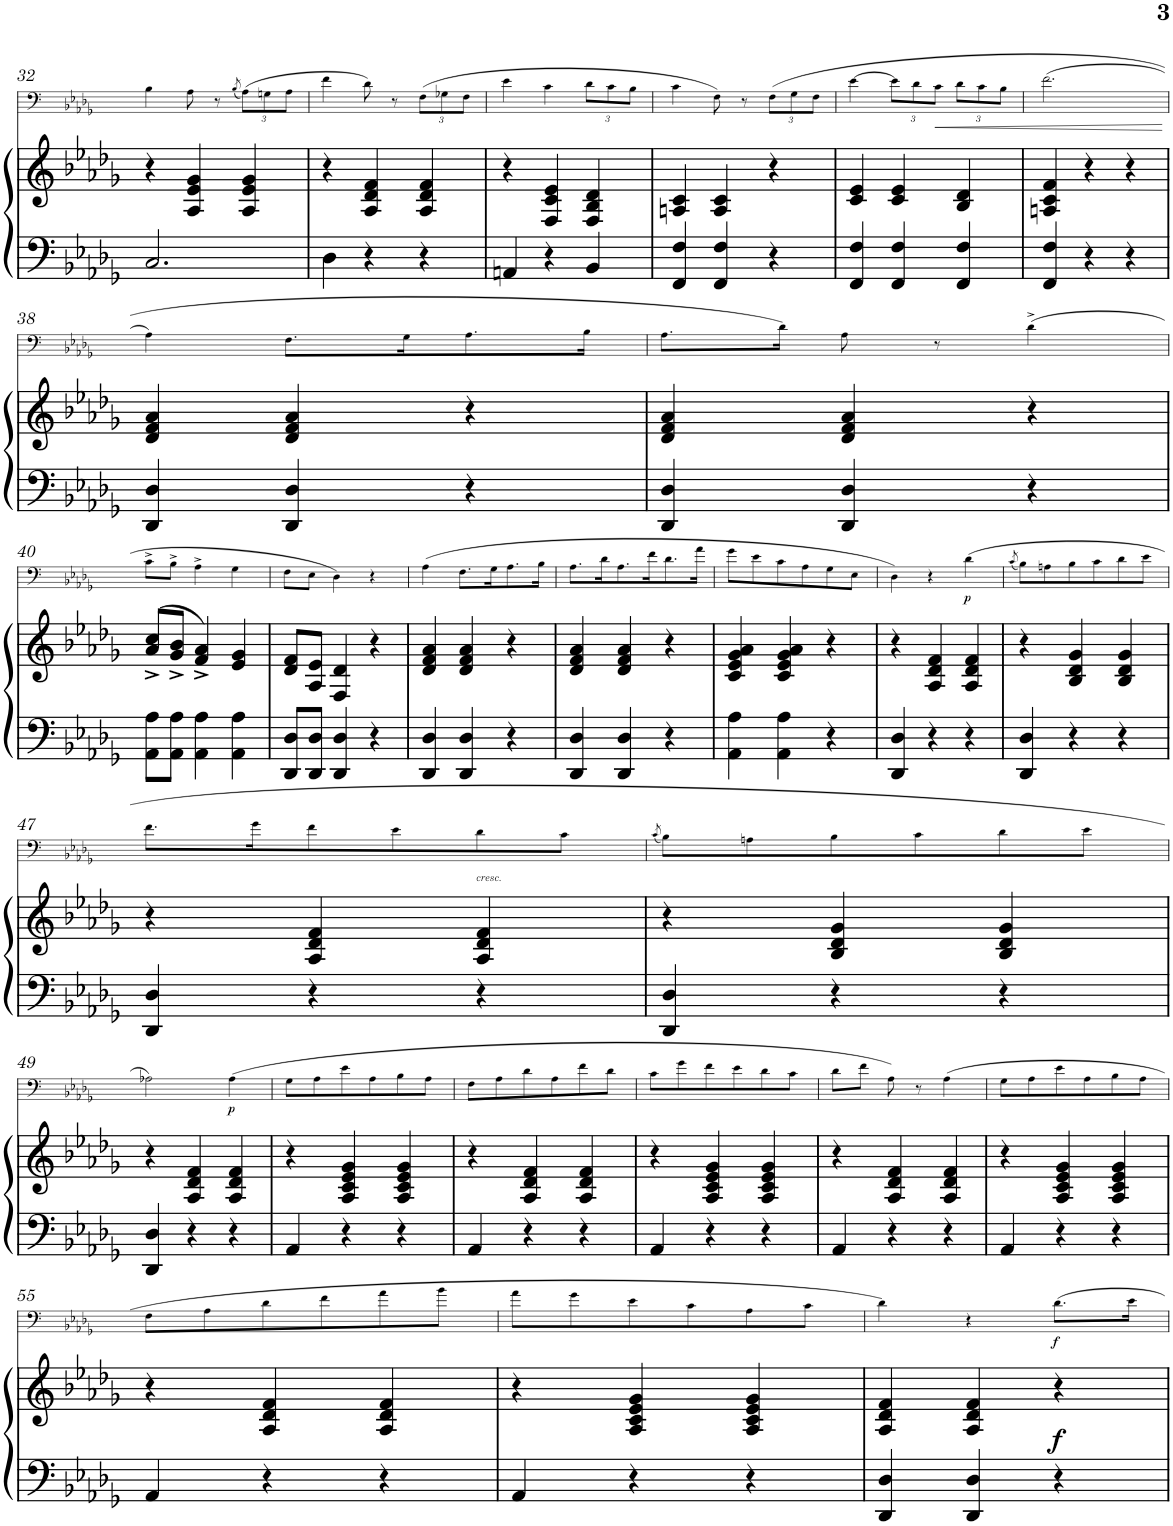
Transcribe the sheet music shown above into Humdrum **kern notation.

**kern	**kern	**dynam	**kern	**dynam
*part2	*part2	*part2	*part1	*part1
*staff3	*staff2	*staff2/3	*staff1	*staff1
*I"Piano	*	*	*I"Trombone	*
*I'Pno	*	*	*I'Trb	*
!!LO:PB:g=z
*clefF4	*clefG2	*	*clefF4	*
*k[b-e-a-d-g-]	*k[b-e-a-d-g-]	*	*k[b-e-a-d-g-]	*
*M3/4	*M3/4	*	*M3/4	*
=32	=32	=32	=32	=32
2.C/	4r	.	4B-\	.
.	4A-/ 4e-/ 4g-/	.	8A-\	.
.	.	.	8r	.
.	.	.	(8qB-/	.
*	*	*	*Xbrackettup	*
.	4A-/ 4e-/ 4g-/	.	(>12A-\L)	.
.	.	.	12Gn\	.
.	.	.	12A-\J	.
=33	=33	=33	=33	=33
4D-\	4r	.	4f\	.
4r	4A-/ 4d-/ 4f/	.	8d-\)	.
.	.	.	8r	.
4r	4A-/ 4d-/ 4f/	.	(>12F\L	.
.	.	.	12G-X\	.
.	.	.	12F\J	.
=34	=34	=34	=34	=34
4AAn/	4r	.	4e-\	.
4r	4F/ 4c/ 4e-/	.	4c\	.
4BB-/	4F/ 4B-/ 4d-/	.	12d-\L	.
.	.	.	12c\	.
.	.	.	12B-\J	.
=35	=35	=35	=35	=35
4FF/ 4F/	4An/ 4c/	.	4c\	.
4FF/ 4F/	4A/ 4c/	.	8F\)	.
.	.	.	8r	.
4r	4r	.	(12F\L	.
.	.	.	12G-\	.
.	.	.	12F\J	.
=36	=36	=36	=36	=36
4FF/ 4F/	4c/ 4e-/	.	[>4e-\	.
4FF/ 4F/	4c/ 4e-/	.	12e-\L]	.
.	.	.	12d-\	.
!	!	!	!	!LO:HP:b
.	.	.	12c\J	<
4FF/ 4F/	4B-/ 4d-/	.	12d-\L	.
.	.	.	12c\	.
.	.	.	12B-\J	.
=37	=37	=37	=37	=37
4FF/ 4F/	4An/ 4c/ 4f/	.	(2.f\	.
4r	4r	.	.	.
4r	4r	.	.	.
.	.	.	.	[
!!LO:LB:g=z
=38	=38	=38	=38	=38
4DD-/ 4D-/	4d-/ 4f/ 4a-/	.	4A-\)	.
4DD-/ 4D-/	4d-/ 4f/ 4a-/	.	8.F\L	.
.	.	.	16G-\K	.
4r	4r	.	8.A-\	.
.	.	.	16B-\Jk	.
=39	=39	=39	=39	=39
4DD-/ 4D-/	4d-/ 4f/ 4a-/	.	8.A-\L	.
.	.	.	16d-\Jk)	.
4DD-/ 4D-/	4d-/ 4f/ 4a-/	.	8A-\	.
.	.	.	8r	.
4r	4r	.	(>4d-^\	.
!!LO:LB:g=z
=40	=40	=40	=40	=40
8AA-\ 8A-\L	(>8a-/^ 8cc/^L	.	8c^\L	.
8AA-\ 8A-\J	8g-/^< 8b-/^<J	.	8B-^\J	.
4AA-\ 4A-\	4f/^ 4a-/^)	.	4A-^\	.
4AA-\ 4A-\	4e-/ 4g-/	.	4G-\	.
=41	=41	=41	=41	=41
8DD-/ 8D-/L	8d-/ 8f/L	.	8F\L	.
8DD-/ 8D-/J	8A-/ 8e-/J	.	8E-\J	.
4DD-/ 4D-/	4F/ 4d-/	.	4D-\)	.
4r	4r	.	4r	.
=42	=42	=42	=42	=42
4DD-/ 4D-/	4d-/ 4f/ 4a-/	.	(4A-\	.
4DD-/ 4D-/	4d-/ 4f/ 4a-/	.	8.F\L	.
.	.	.	16G-\K	.
4r	4r	.	8.A-\	.
.	.	.	16B-\Jk	.
=43	=43	=43	=43	=43
4DD-/ 4D-/	4d-/ 4f/ 4a-/	.	8.A-\L	.
.	.	.	16d-\K	.
4DD-/ 4D-/	4d-/ 4f/ 4a-/	.	8.A-\	.
.	.	.	16f\K	.
4r	4r	.	8.d-\	.
.	.	.	16a-\Jk	.
=44	=44	=44	=44	=44
4AA-\ 4A-\	4c/ 4e-/ 4g-/ 4a-/	.	8g-\L	.
.	.	.	8e-\	.
4AA-\ 4A-\	4c/ 4e-/ 4g-/ 4a-/	.	8c\	.
.	.	.	8A-\	.
4r	4r	.	8G-\	.
.	.	.	8E-\J	.
=45	=45	=45	=45	=45
4DD-/ 4D-/	4r	.	4D-\)	.
4r	4A-/ 4d-/ 4f/	.	4r	.
!	!	!	!	!LO:DY:b
4r	4A-/ 4d-/ 4f/	.	(>4d-\	p
=46	=46	=46	=46	=46
.	.	.	(8qc/	.
4DD-/ 4D-/	4r	.	8B-\L)	.
.	.	.	8An\	.
4r	4B-/ 4d-/ 4g-/	.	8B-\	.
.	.	.	8c\	.
4r	4B-/ 4d-/ 4g-/	.	8d-\	.
.	.	.	8e-\J	.
!!LO:LB:g=z
=47	=47	=47	=47	=47
4DD-/ 4D-/	4r	.	8.f\L	.
.	.	.	16g-\K	.
4r	4A-/ 4d-/ 4f/	.	8f\	.
.	.	.	8e-\	.
!	!	!	!LO:TX:b:i:t=cresc.	!
4r	4A-/ 4d-/ 4f/	.	8d-\	.
.	.	.	8c\J	.
=48	=48	=48	=48	=48
.	.	.	(8qc/	.
4DD-/ 4D-/	4r	.	8B-\L)	.
.	.	.	8An\	.
4r	4B-/ 4d-/ 4g-/	.	8B-\	.
.	.	.	8c\	.
4r	4B-/ 4d-/ 4g-/	.	8d-\	.
.	.	.	8e-\J	.
!!LO:LB:g=z
=49	=49	=49	=49	=49
4DD-/ 4D-/	4r	.	2A-X\)	.
4r	4A-/ 4d-/ 4f/	.	.	.
!	!	!	!	!LO:DY:b
4r	4A-/ 4d-/ 4f/	.	(4A-\	p
=50	=50	=50	=50	=50
4AA-/	4r	.	8G-\L	.
.	.	.	8A-\	.
4r	4A-/ 4c/ 4e-/ 4g-/	.	8e-\	.
.	.	.	8A-\	.
4r	4A-/ 4c/ 4e-/ 4g-/	.	8B-\	.
.	.	.	8A-\J	.
=51	=51	=51	=51	=51
4AA-/	4r	.	8F\L	.
.	.	.	8A-\	.
4r	4A-/ 4d-/ 4f/	.	8d-\	.
.	.	.	8A-\	.
4r	4A-/ 4d-/ 4f/	.	8f\	.
.	.	.	8d-\J	.
=52	=52	=52	=52	=52
4AA-/	4r	.	8c\L	.
.	.	.	8g-\	.
4r	4A-/ 4c/ 4e-/ 4g-/	.	8f\	.
.	.	.	8e-\	.
4r	4A-/ 4c/ 4e-/ 4g-/	.	8d-\	.
.	.	.	8c\J	.
=53	=53	=53	=53	=53
4AA-/	4r	.	8d-\L	.
.	.	.	8f\J	.
4r	4A-/ 4d-/ 4f/	.	8A-\)	.
.	.	.	8r	.
4r	4A-/ 4d-/ 4f/	.	(>4A-\	.
=54	=54	=54	=54	=54
4AA-/	4r	.	8G-\L	.
.	.	.	8A-\	.
4r	4A-/ 4c/ 4e-/ 4g-/	.	8e-\	.
.	.	.	8A-\	.
4r	4A-/ 4c/ 4e-/ 4g-/	.	8B-\	.
.	.	.	8A-\J	.
!!LO:LB:g=z
=55	=55	=55	=55	=55
4AA-/	4r	.	8F\L	.
.	.	.	8A-\	.
4r	4A-/ 4d-/ 4f/	.	8d-\	.
.	.	.	8f\	.
4r	4A-/ 4d-/ 4f/	.	8a-\	.
.	.	.	8b-\J	.
=56	=56	=56	=56	=56
4AA-/	4r	.	8a-\L	.
.	.	.	8g-\	.
4r	4A-/ 4c/ 4e-/ 4g-/	.	8e-\	.
.	.	.	8c\	.
4r	4A-/ 4c/ 4e-/ 4g-/	.	8A-\	.
.	.	.	8c\J	.
=57	=57	=57	=57	=57
4DD-/ 4D-/	4A-/ 4d-/ 4f/	.	4d-\)	.
4DD-/ 4D-/	4A-/ 4d-/ 4f/	.	4r	.
!	!	!LO:DY:b	!	!LO:DY:b
4r	4r	f	8.d-\L	f
.	.	.	16e-\Jk	.
=	=	=	=	=
*-	*-	*-	*-	*-
